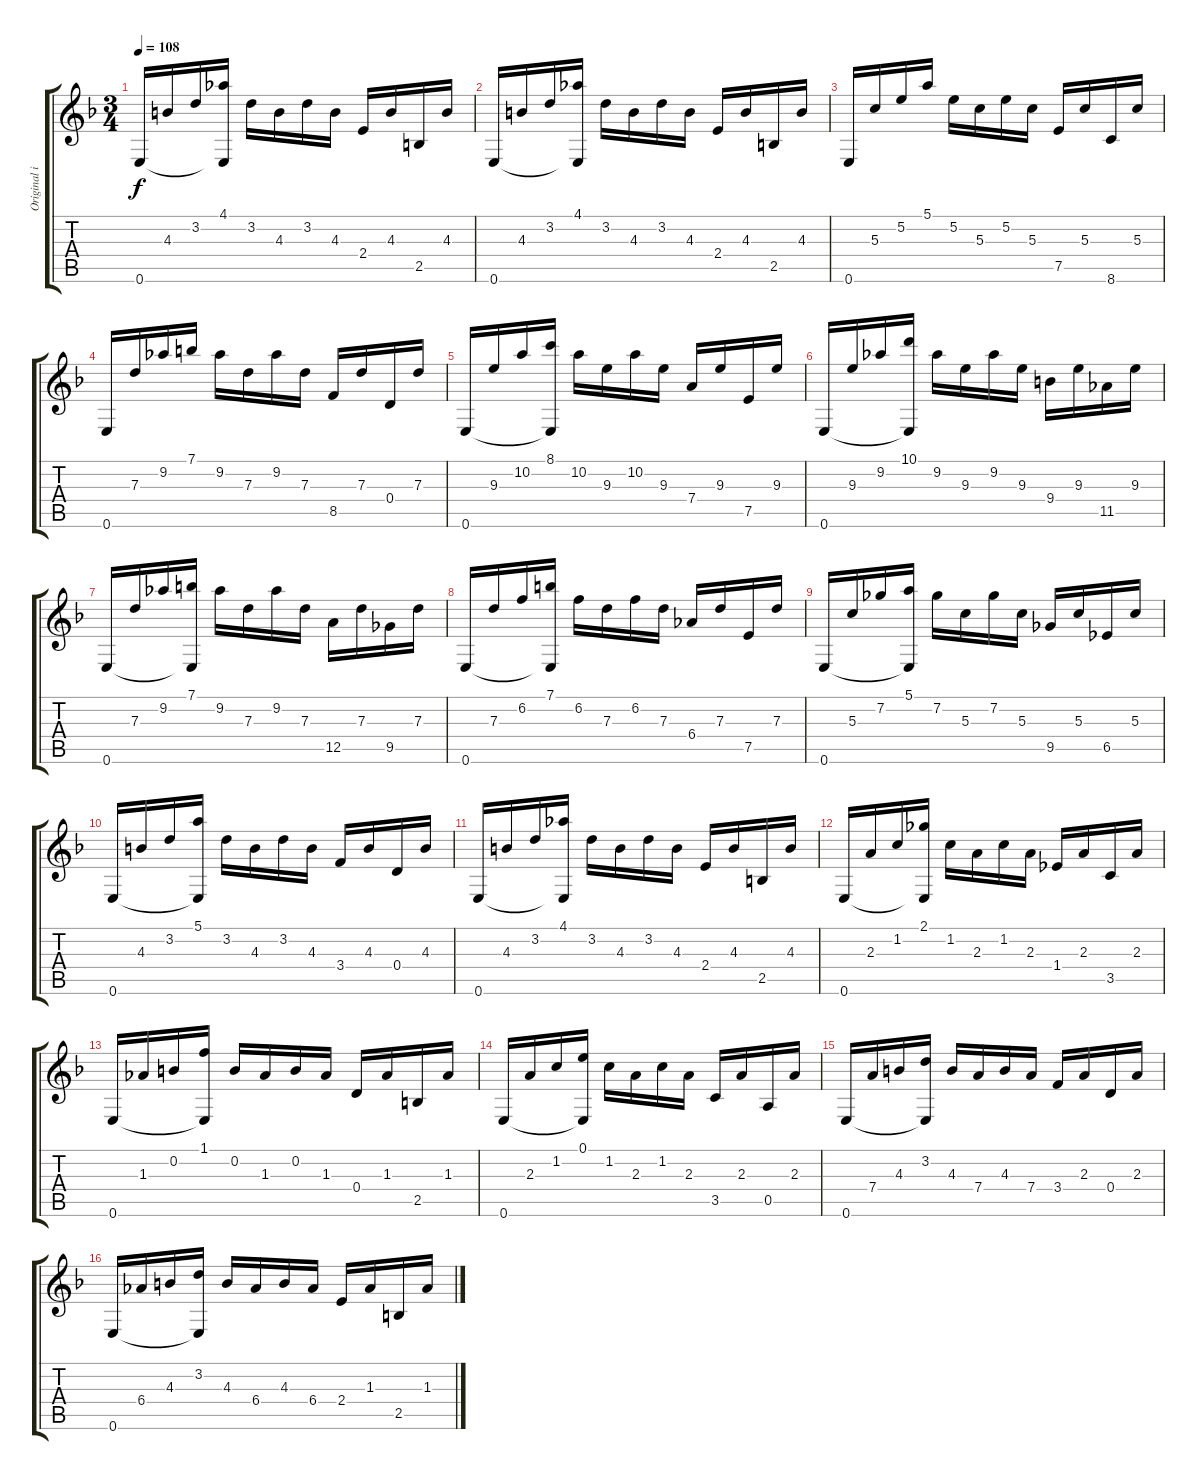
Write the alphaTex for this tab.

\track ("Original in c minor for Lute" "Original i") {instrument acousticguitarnylon}
\staff {score tabs}
\tuning (E4 B3 G3 D3 A2 E2) {hide}
\ts (3 4)
\tempo 108
\clef g2
\ks dminor
0.6.16{dy f} 4.3.16 3.2.16 (4.1 0.6{t}).16 3.2.16 4.3.16 3.2.16 4.3.16 2.4.16 4.3.16 2.5.16 4.3.16 |
0.6.16 4.3.16 3.2.16 (4.1 0.6{t}).16 3.2.16 4.3.16 3.2.16 4.3.16 2.4.16 4.3.16 2.5.16 4.3.16 |
0.6.16 5.3.16 5.2.16 5.1.16 5.2.16 5.3.16 5.2.16 5.3.16 7.5.16 5.3.16 8.6.16 5.3.16 |
0.6.16 7.3.16 9.2.16 7.1.16 9.2.16 7.3.16 9.2.16 7.3.16 8.5.16 7.3.16 0.4.16 7.3.16 |
0.6.16 9.3.16 10.2.16 (8.1 0.6{t}).16 10.2.16 9.3.16 10.2.16 9.3.16 7.4.16 9.3.16 7.5.16 9.3.16 |
0.6.16 9.3.16 9.2.16 (10.1 0.6{t}).16 9.2.16 9.3.16 9.2.16 9.3.16 9.4.16 9.3.16 11.5.16 9.3.16 |
0.6.16 7.3.16 9.2.16 (7.1 0.6{t}).16 9.2.16 7.3.16 9.2.16 7.3.16 12.5.16 7.3.16 9.5.16 7.3.16 |
0.6.16 7.3.16 6.2.16 (7.1 0.6{t}).16 6.2.16 7.3.16 6.2.16 7.3.16 6.4.16 7.3.16 7.5.16 7.3.16 |
0.6.16 5.3.16 7.2.16 (5.1 0.6{t}).16 7.2.16 5.3.16 7.2.16 5.3.16 9.5.16 5.3.16 6.5.16 5.3.16 |
0.6.16 4.3.16 3.2.16 (5.1 0.6{t}).16 3.2.16 4.3.16 3.2.16 4.3.16 3.4.16 4.3.16 0.4.16 4.3.16 |
0.6.16 4.3.16 3.2.16 (4.1 0.6{t}).16 3.2.16 4.3.16 3.2.16 4.3.16 2.4.16 4.3.16 2.5.16 4.3.16 |
0.6.16 2.3.16 1.2.16 (2.1 0.6{t}).16 1.2.16 2.3.16 1.2.16 2.3.16 1.4.16 2.3.16 3.5.16 2.3.16 |
0.6.16 1.3.16 0.2.16 (1.1 0.6{t}).16 0.2.16 1.3.16 0.2.16 1.3.16 0.4.16 1.3.16 2.5.16 1.3.16 |
0.6.16 2.3.16 1.2.16 (0.1 0.6{t}).16 1.2.16 2.3.16 1.2.16 2.3.16 3.5.16 2.3.16 0.5.16 2.3.16 |
0.6.16 7.4.16 4.3.16 (3.2 0.6{t}).16 4.3.16 7.4.16 4.3.16 7.4.16 3.4.16 2.3.16 0.4.16 2.3.16 |
0.6.16 6.4.16 4.3.16 (3.2 0.6{t}).16 4.3.16 6.4.16 4.3.16 6.4.16 2.4.16 1.3.16 2.5.16 1.3.16
